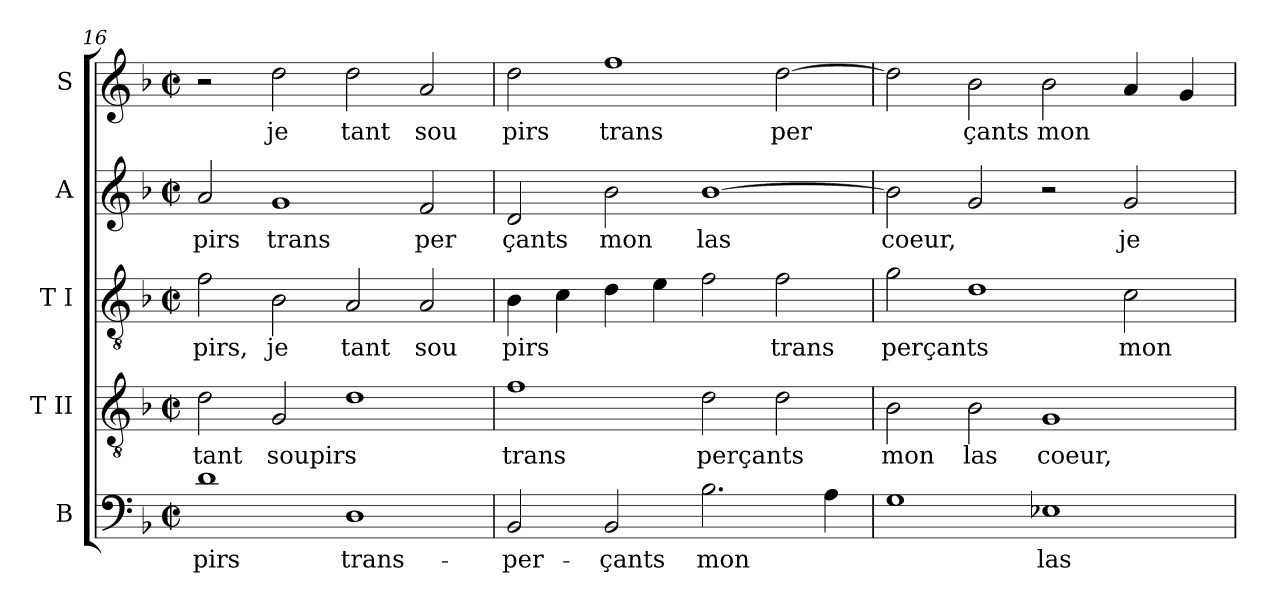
**kern	**text	**kern	**text	**kern	**text	**kern	**text	**kern	**text
*part5	*part5	*part4	*part4	*part3	*part3	*part2	*part2	*part1	*part1
*staff5	*staff5	*staff4	*staff4	*staff3	*staff3	*staff2	*staff2	*staff1	*staff1
*I"B	*	*I"T II	*	*I"T I	*	*I"A	*	*I"S	*
*clefF4	*	*clefGv2	*	*clefGv2	*	*clefG2	*	*clefG2	*
*k[b-]	*	*k[b-]	*	*k[b-]	*	*k[b-]	*	*k[b-]	*
*F:	*	*F:	*	*F:	*	*F:	*	*F:	*
*M2/2	*	*M2/2	*	*M2/2	*	*M2/2	*	*M2/2	*
*met(c|)	*	*met(c|)	*	*met(c|)	*	*met(c|)	*	*met(c|)	*
=16	=16	=16	=16	=16	=16	=16	=16	=16	=16
!	!LO:LY:b:cj	!	!LO:LY:b:cj	!	!LO:LY:b:cj	!	!LO:LY:b:cj	!	!
1d	-pirs	2d\	tant	2f\	pirs,	2a/	pirs	2r	.
!	!	!	!LO:LY:b	!	!LO:LY:b:cj	!	!LO:LY:b:cj	!	!LO:LY:b:cj
.	.	2G/	soupirs	2B-\	je	1g	trans	2dd\	je
!	!LO:LY:b:cj	!	!	!	!LO:LY:b:cj	!	!	!	!LO:LY:b:cj
1D	trans-	1d	.	2A/	tant	.	.	2dd\	tant
!	!	!	!	!	!LO:LY:b:cj	!	!LO:LY:b:cj	!	!LO:LY:b:cj
.	.	.	.	2A/	sou	2f/	per	2a/	sou
=17	=17	=17	=17	=17	=17	=17	=17	=17	=17
!	!LO:LY:b:cj	!	!LO:LY:b:cj	!	!LO:LY:b	!	!LO:LY:b:cj	!	!LO:LY:b:cj
2BB-/	-per-	1f	trans	4B-\	pirs	2d/	çants	2dd\	pirs
.	.	.	.	4c\	.	.	.	.	.
!	!LO:LY:b:cj	!	!	!	!	!	!LO:LY:b:cj	!	!LO:LY:b:cj
2BB-/	-çants	.	.	4d\	.	2b-\	mon	1ff	trans
.	.	.	.	4e\	.	.	.	.	.
!	!LO:LY:b	!	!LO:LY:b	!	!	!	!LO:LY:b:cj	!	!
2.B-\	mon	2d\	perçants	2f\	.	[<1b-	las	.	.
!	!	!	!	!	!LO:LY:b:cj	!	!	!	!LO:LY:b
.	.	2d\	.	2f\	trans	.	.	[>2dd\	per
4A\	.	.	.	.	.	.	.	.	.
!!LO:PB:g=z
=18	=18	=18	=18	=18	=18	=18	=18	=18	=18
!	!	!	!LO:LY:b:cj	!	!LO:LY:b	!	!LO:LY:b	!	!
*^	*	*	*	*	*	*	*	*	*
1G	64ryy	.	2B-\	mon	2g\	perçants	2b-\]	coeur,	2dd\]	.
.	1ryy	.	.	.	.	.	.	.	.	.
!	!	!	!	!LO:LY:b:cj	!	!	!	!	!	!LO:LY:b:cj
.	.	.	2B-\	las	1d	.	2g/	.	2b-\	çants
!	!	!LO:LY:b:cj	!	!LO:LY:b:cj	!	!	!	!	!	!LO:LY:b
1E-X	.	las	1G	coeur,	.	.	2r	.	2b-\	mon
.	2ryy	.	.	.	.	.	.	.	.	.
!	!	!	!	!	!	!LO:LY:b:cj	!	!LO:LY:b:cj	!	!
.	.	.	.	.	2c\	mon	2g/	je	4a/	.
.	4ryy	.	.	.	.	.	.	.	.	.
.	.	.	.	.	.	.	.	.	4g/	.
.	8...ryy	.	.	.	.	.	.	.	.	.
*v	*v	*	*	*	*	*	*	*	*	*
=	=	=	=	=	=	=	=	=	=
*-	*-	*-	*-	*-	*-	*-	*-	*-	*-
